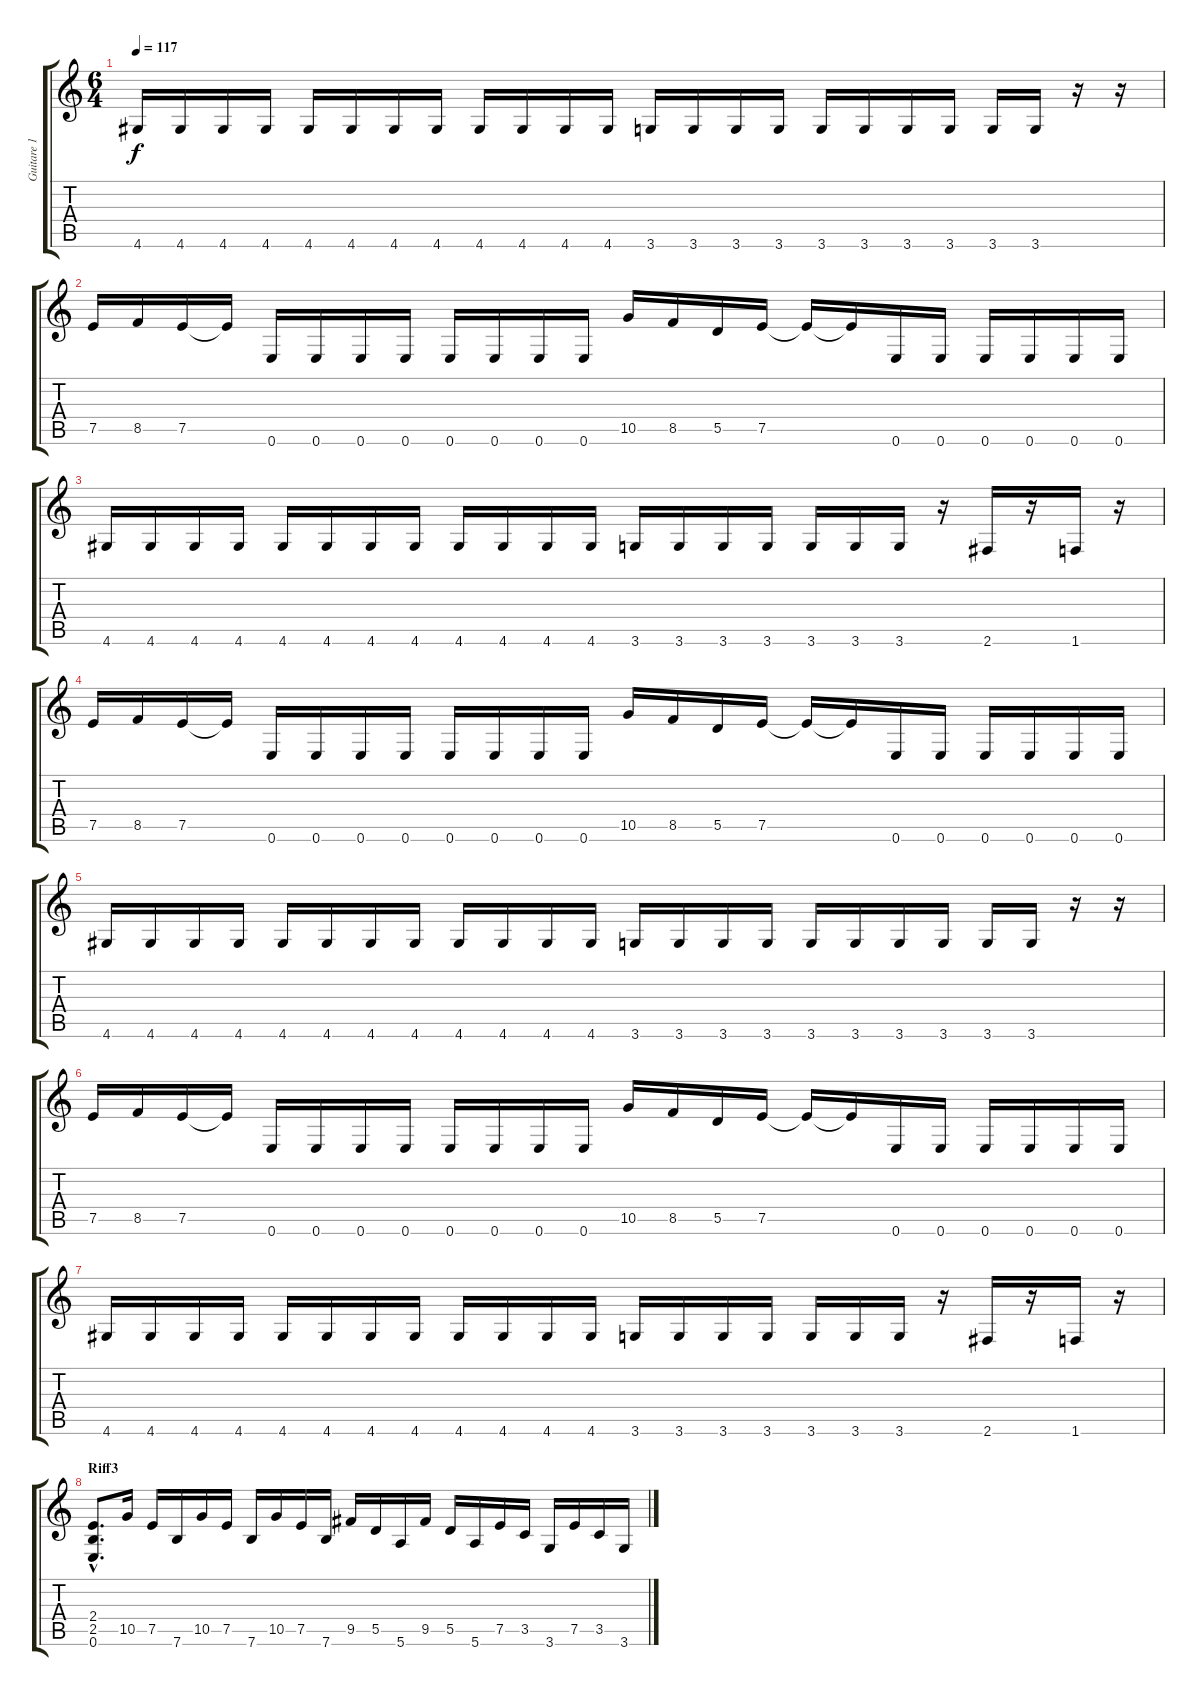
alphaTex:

\track ("Guitare 1" "Guitare 1") {instrument distortionguitar}
\staff {score tabs}
\tuning (E4 B3 G3 D3 A2 E2) {hide}
\ts (6 4)
\tempo 117
\clef g2
\ks c
4.6.16{dy f} 4.6.16 4.6.16 4.6.16 4.6.16 4.6.16 4.6.16 4.6.16 4.6.16 4.6.16 4.6.16 4.6.16 3.6.16 3.6.16 3.6.16 3.6.16 3.6.16 3.6.16 3.6.16 3.6.16 3.6.16 3.6.16 r.16 r.16 |
7.5.16 8.5.16 7.5.16 7.5{t}.16 0.6.16 0.6.16 0.6.16 0.6.16 0.6.16 0.6.16 0.6.16 0.6.16 10.5.16 8.5.16 5.5.16 7.5.16 7.5{t}.16 7.5{t}.16 0.6.16 0.6.16 0.6.16 0.6.16 0.6.16 0.6.16 |
4.6.16 4.6.16 4.6.16 4.6.16 4.6.16 4.6.16 4.6.16 4.6.16 4.6.16 4.6.16 4.6.16 4.6.16 3.6.16 3.6.16 3.6.16 3.6.16 3.6.16 3.6.16 3.6.16 r.16 2.6.16 r.16 1.6.16 r.16 |
7.5.16 8.5.16 7.5.16 7.5{t}.16 0.6.16 0.6.16 0.6.16 0.6.16 0.6.16 0.6.16 0.6.16 0.6.16 10.5.16 8.5.16 5.5.16 7.5.16 7.5{t}.16 7.5{t}.16 0.6.16 0.6.16 0.6.16 0.6.16 0.6.16 0.6.16 |
4.6.16 4.6.16 4.6.16 4.6.16 4.6.16 4.6.16 4.6.16 4.6.16 4.6.16 4.6.16 4.6.16 4.6.16 3.6.16 3.6.16 3.6.16 3.6.16 3.6.16 3.6.16 3.6.16 3.6.16 3.6.16 3.6.16 r.16 r.16 |
7.5.16 8.5.16 7.5.16 7.5{t}.16 0.6.16 0.6.16 0.6.16 0.6.16 0.6.16 0.6.16 0.6.16 0.6.16 10.5.16 8.5.16 5.5.16 7.5.16 7.5{t}.16 7.5{t}.16 0.6.16 0.6.16 0.6.16 0.6.16 0.6.16 0.6.16 |
4.6.16 4.6.16 4.6.16 4.6.16 4.6.16 4.6.16 4.6.16 4.6.16 4.6.16 4.6.16 4.6.16 4.6.16 3.6.16 3.6.16 3.6.16 3.6.16 3.6.16 3.6.16 3.6.16 r.16 2.6.16 r.16 1.6.16 r.16 |
\section ("" "Riff3")
(2.4{hac} 2.5{hac} 0.6{hac}).8{d} 10.5.16 7.5.16 7.6.16 10.5.16 7.5.16 7.6.16 10.5.16 7.5.16 7.6.16 9.5.16 5.5.16 5.6.16 9.5.16 5.5.16 5.6.16 7.5.16 3.5.16 3.6.16 7.5.16 3.5.16 3.6.16
